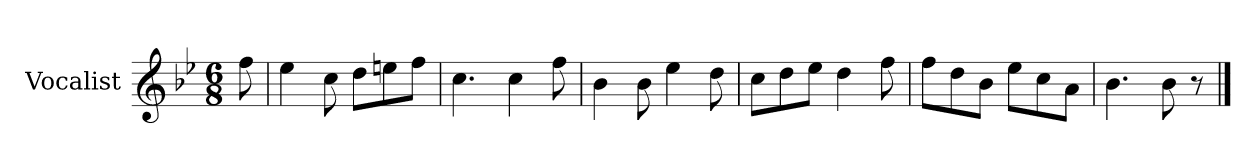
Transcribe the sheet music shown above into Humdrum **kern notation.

**kern
*part1
*staff1
*I"Vocalist
*k[b-e-]
*B-:
*M6/8
=
8ff
=1
4ee-
8cc
8ddL
8een
8ffJ
=2
4.cc
4cc
8ff
=3
4b-
8b-
4ee-
8dd
=4
8ccL
8dd
8ee-J
4dd
8ff
=5
8ffL
8dd
8b-J
8ee-L
8cc
8aJ
=6
4.b-
8b-
8r
==
*-
